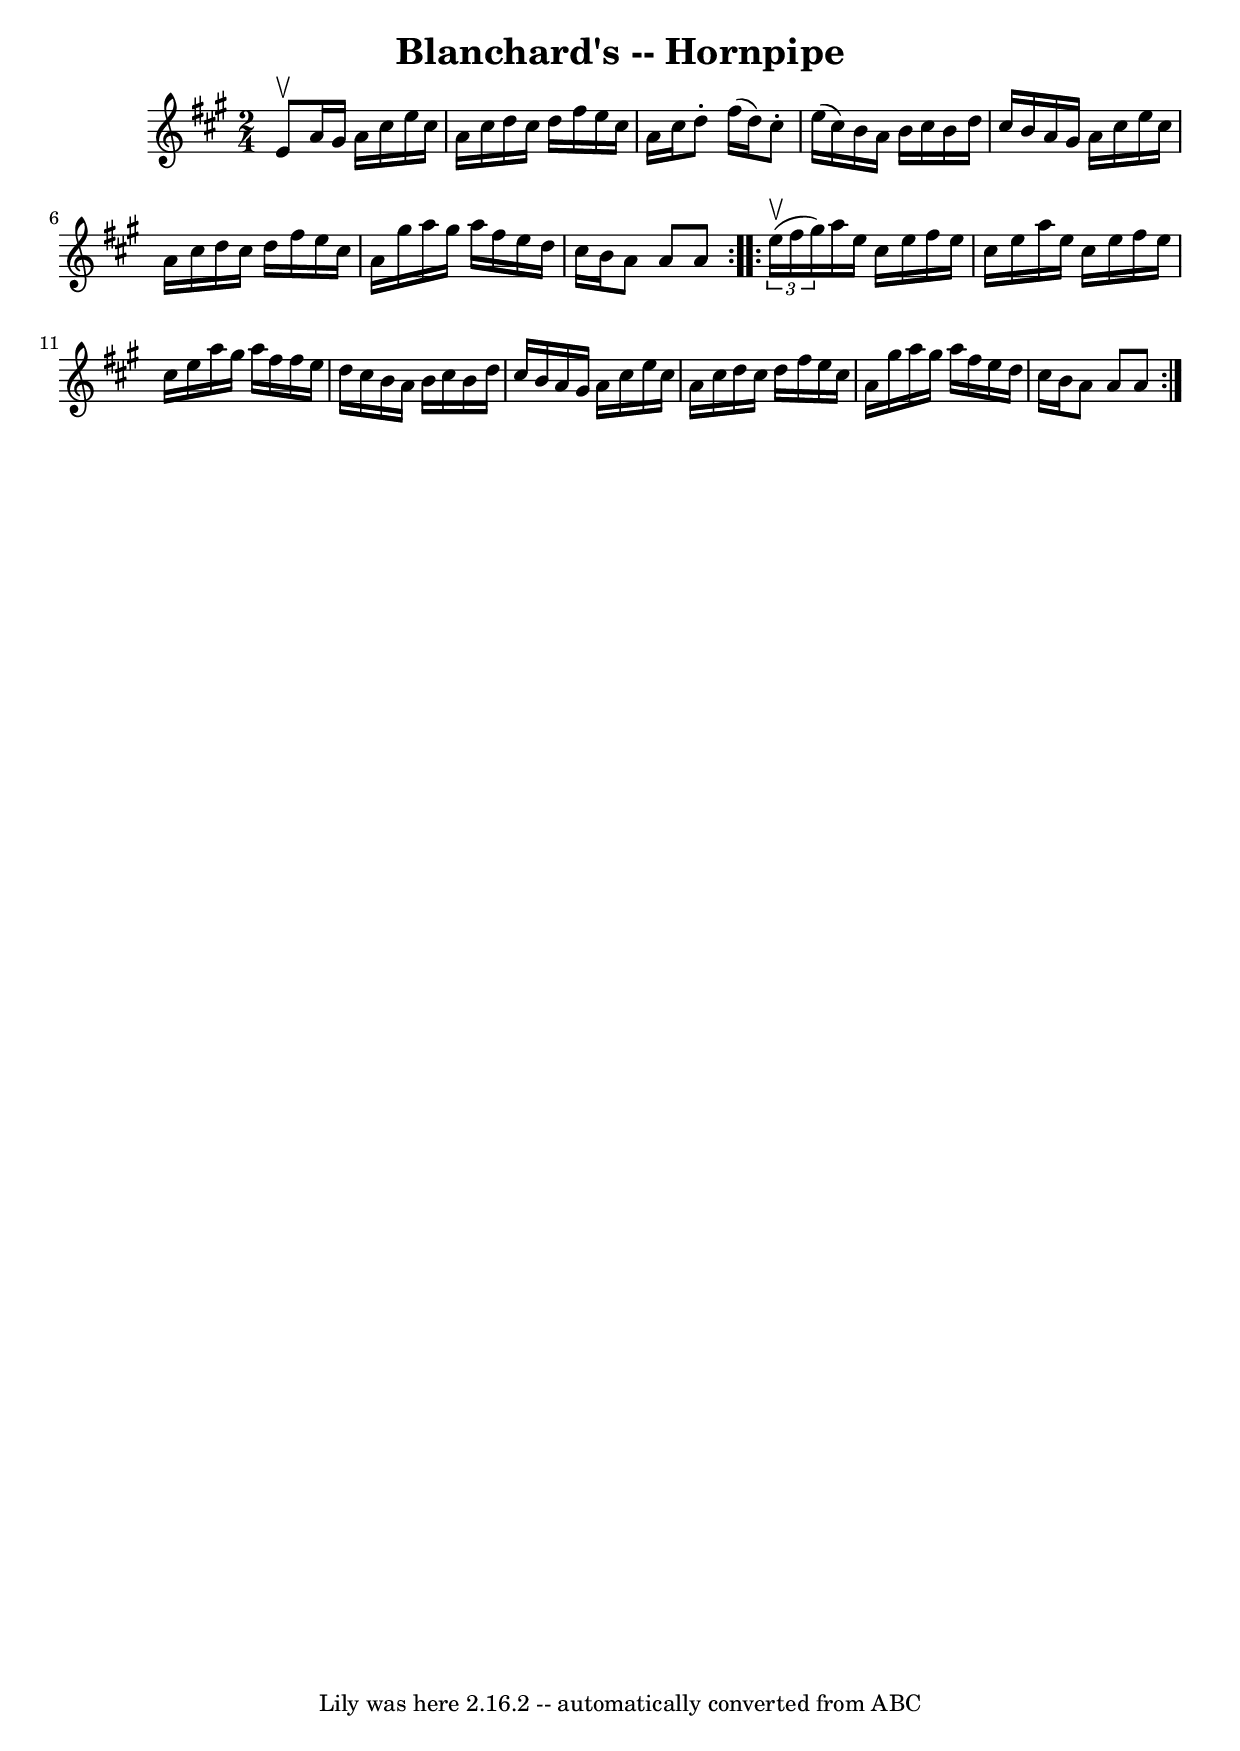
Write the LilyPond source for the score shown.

\version "2.16.2"
\include "Mammoth.ily"
\header {
  %% book = "Cole's 1000 Fiddle Tunes"
  crossRefNumber = "1"
  footnotes = ""
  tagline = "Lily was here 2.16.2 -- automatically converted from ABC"
  title = "Blanchard's -- Hornpipe"

}
voicedefault =  {



  \repeat volta 2 {

    \time 2/4 
    \key a \major e'8^\upbow |
    a'16 gis'16 a'16    
    cis''16 e''16 cis''16 a'16 cis''16  |
    d''16 cis''16    
    d''16 fis''16 e''16 cis''16 a'16 cis''16  |
    d''8 -.   
    fis''16 (d''16) cis''8 -. e''16 (cis''16) |
    b'16    
    a'16 b'16 cis''16 b'16 d''16 cis''16 b'16  |
    a'16  
    gis'16 a'16 cis''16 e''16 cis''16 a'16 cis''16  |
    
    d''16 cis''16 d''16 fis''16 e''16 cis''16 a'16 gis''16  
    |
    a''16 gis''16 a''16 fis''16 e''16 d''16 cis''16    
    b'16  |
    a'8 a'8 a'8  
  }     
  \repeat volta 2 {
    \times 2/3 {   
      e''16 (^\upbow fis''16 gis''16) 
    } |
    a''16 e''16 cis''16  
    e''16 fis''16 e''16 cis''16 e''16  |
    a''16 e''16    
    cis''16 e''16 fis''16 e''16 cis''16 e''16  |
    a''16    
    gis''16 a''16 fis''16 fis''16 e''16 d''16 cis''16  |
    
    b'16 a'16 b'16 cis''16 b'16 d''16 cis''16 b'16  |
    
    a'16 gis'16 a'16 cis''16 e''16 cis''16 a'16 cis''16  
    |
    d''16 cis''16 d''16 fis''16 e''16 cis''16 a'16    
    gis''16  |
    a''16 gis''16 a''16 fis''16 e''16 d''16    
    cis''16 b'16  |
    a'8 a'8 a'8  
  }   

}

\score{
  <<

    \context Staff="default"
    {
      \voicedefault 
      
    }

  >>
  \layout {
    
  }
  \midi {
  }

}
